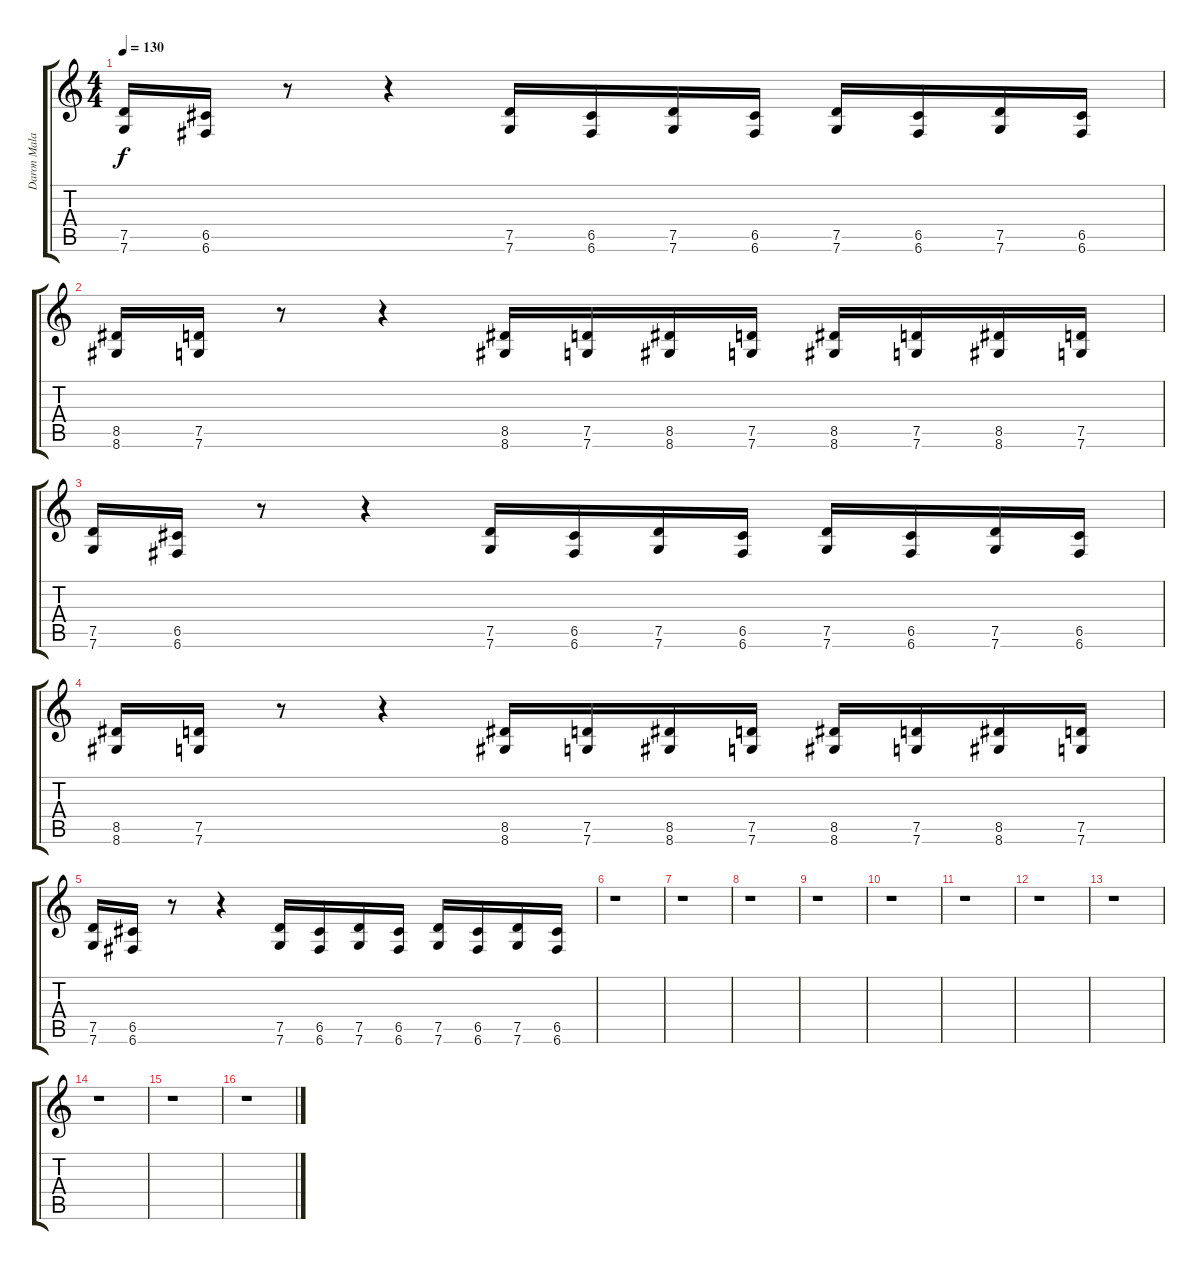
\track ("Daron Malakian (Overdub)" "Daron Mala") {instrument distortionguitar}
\staff {score tabs}
\tuning (D4 A3 F3 C3 G2 C2) {hide}
\ts (4 4)
\tempo 130
\clef g2
\ks c
(7.5 7.6).16{dy f} (6.5 6.6).16 r.8 r.4 (7.5 7.6).16 (6.5 6.6).16 (7.5 7.6).16 (6.5 6.6).16 (7.5 7.6).16 (6.5 6.6).16 (7.5 7.6).16 (6.5 6.6).16 |
(8.5 8.6).16 (7.5 7.6).16 r.8 r.4 (8.5 8.6).16 (7.5 7.6).16 (8.5 8.6).16 (7.5 7.6).16 (8.5 8.6).16 (7.5 7.6).16 (8.5 8.6).16 (7.5 7.6).16 |
(7.5 7.6).16 (6.5 6.6).16 r.8 r.4 (7.5 7.6).16 (6.5 6.6).16 (7.5 7.6).16 (6.5 6.6).16 (7.5 7.6).16 (6.5 6.6).16 (7.5 7.6).16 (6.5 6.6).16 |
(8.5 8.6).16 (7.5 7.6).16 r.8 r.4 (8.5 8.6).16 (7.5 7.6).16 (8.5 8.6).16 (7.5 7.6).16 (8.5 8.6).16 (7.5 7.6).16 (8.5 8.6).16 (7.5 7.6).16 |
(7.5 7.6).16 (6.5 6.6).16 r.8 r.4 (7.5 7.6).16 (6.5 6.6).16 (7.5 7.6).16 (6.5 6.6).16 (7.5 7.6).16 (6.5 6.6).16 (7.5 7.6).16 (6.5 6.6).16 |
r.1 |
r.1 |
r.1 |
r.1 |
r.1 |
r.1 |
r.1 |
r.1 |
r.1 |
r.1 |
r.1
